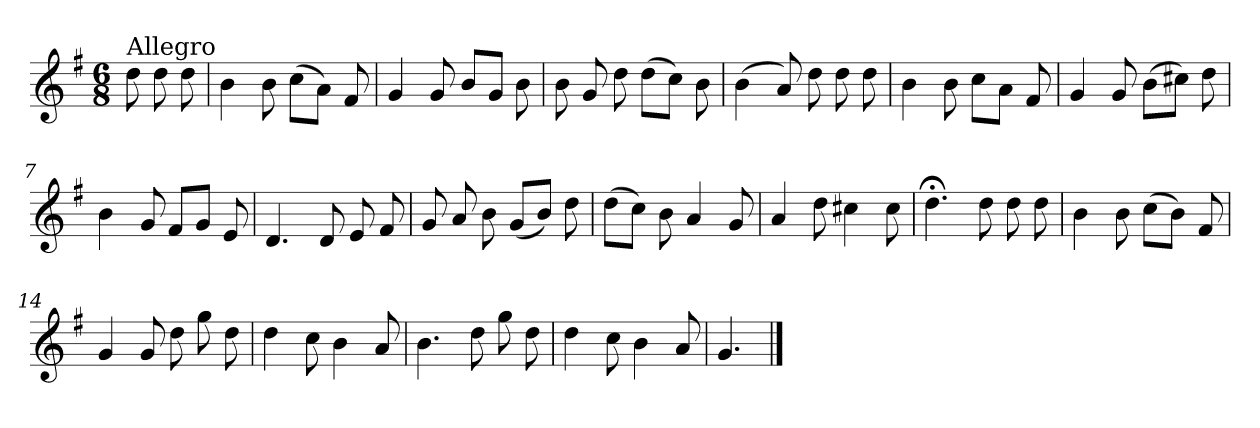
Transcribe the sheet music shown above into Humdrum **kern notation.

**kern
*part1
*staff1
*clefG2
*k[f#]
*G:
*M6/8
=
!LO:TX:a:t=Allegro
8dd\
8dd\
8dd\
=1
4b\
8b\
(>8cc\L
8a\J)
8f#/
=2
4g/
8g/
8b/L
8g/J
8b\
=3
8b\
8g/
8dd\
(>8dd\L
8cc\J)
8b\
=4
(>4b\
8a/)
8dd\
8dd\
8dd\
=5
4b\
8b\
8cc\L
8a\J
8f#/
!!LO:LB:g=z
=6
4g/
8g/
(>8b\L
8cc#X\J)
8dd\
=7
4b\
8g/
8f#/L
8g/J
8e/
=8
4.d/
8d/
8e/
8f#/
=9
8g/
8a/
8b\
(<8g/L
8b/J)
8dd\
=10
(>8dd\L
8cc\J)
8b\
4a/
8g/
=11
4a/
8dd\
4cc#X\
8cc#\
!!LO:LB:g=z
=12
4.dd;<\
8dd\
8dd\
8dd\
=13
4b\
8b\
(>8cc\L
8b\J)
8f#/
=14
4g/
8g/
8dd\
8gg\
8dd\
=15
4dd\
8cc\
4b\
8a/
=16
4.b\
8dd\
8gg\
8dd\
=17
4dd\
8cc\
4b\
8a/
!!LO:LB:g=z
=18
4.g/
==
*-
